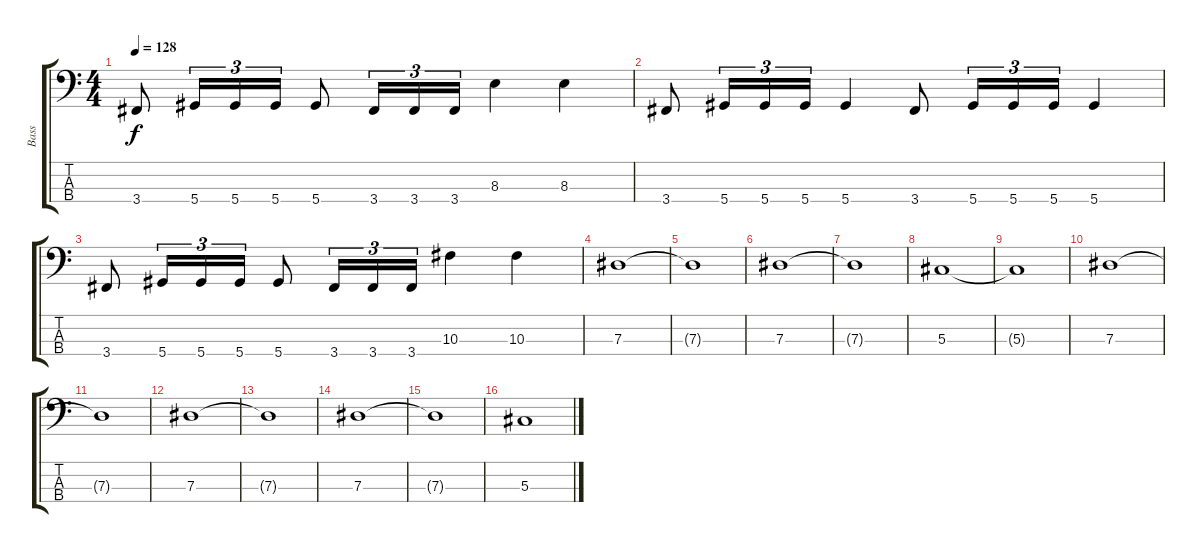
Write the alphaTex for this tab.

\track ("Bass" "Bass") {instrument electricbassfinger}
\staff {score tabs}
\tuning (Gb2 Db2 Ab1 Eb1) {hide}
\ts (4 4)
\tempo 128
\clef f4
\ks c
3.4.8{dy f} 5.4.16{tu (3 2)} 5.4.16{tu (3 2)} 5.4.16{tu (3 2)} 5.4.8 3.4.16{tu (3 2)} 3.4.16{tu (3 2)} 3.4.16{tu (3 2)} 8.3.4 8.3.4 |
3.4.8 5.4.16{tu (3 2)} 5.4.16{tu (3 2)} 5.4.16{tu (3 2)} 5.4.4 3.4.8 5.4.16{tu (3 2)} 5.4.16{tu (3 2)} 5.4.16{tu (3 2)} 5.4.4 |
3.4.8 5.4.16{tu (3 2)} 5.4.16{tu (3 2)} 5.4.16{tu (3 2)} 5.4.8 3.4.16{tu (3 2)} 3.4.16{tu (3 2)} 3.4.16{tu (3 2)} 10.3.4 10.3.4 |
\section ("" "")
7.3.1 |
7.3{t}.1 |
7.3.1 |
7.3{t}.1 |
5.3.1 |
5.3{t}.1 |
7.3.1 |
7.3{t}.1 |
7.3.1 |
7.3{t}.1 |
7.3.1 |
7.3{t}.1 |
5.3.1
